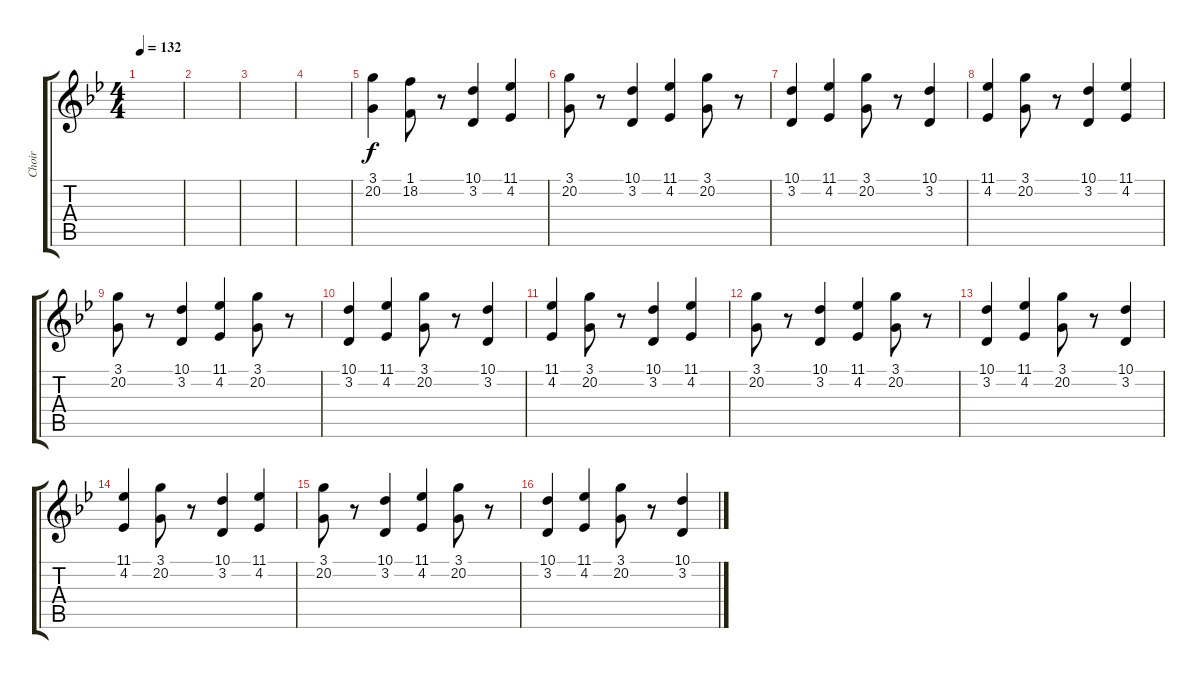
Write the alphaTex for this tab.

\track ("Choir" "Choir") {instrument tenorsax}
\staff {score tabs}
\tuning (E4 B3 G3 D3 A2 E2) {hide}
\ts (4 4)
\tempo 132
\clef g2
\ks bb
|
|
|
|
(3.1 20.2).4 (1.1 18.2).8 r.8 (10.1 3.2).4 (11.1 4.2).4 |
(3.1 20.2).8 r.8 (10.1 3.2).4 (11.1 4.2).4 (3.1 20.2).8 r.8 |
(10.1 3.2).4 (11.1 4.2).4 (3.1 20.2).8 r.8 (10.1 3.2).4 |
(11.1 4.2).4 (3.1 20.2).8 r.8 (10.1 3.2).4 (11.1 4.2).4 |
(3.1 20.2).8 r.8 (10.1 3.2).4 (11.1 4.2).4 (3.1 20.2).8 r.8 |
(10.1 3.2).4 (11.1 4.2).4 (3.1 20.2).8 r.8 (10.1 3.2).4 |
(11.1 4.2).4 (3.1 20.2).8 r.8 (10.1 3.2).4 (11.1 4.2).4 |
(3.1 20.2).8 r.8 (10.1 3.2).4 (11.1 4.2).4 (3.1 20.2).8 r.8 |
(10.1 3.2).4 (11.1 4.2).4 (3.1 20.2).8 r.8 (10.1 3.2).4 |
(11.1 4.2).4 (3.1 20.2).8 r.8 (10.1 3.2).4 (11.1 4.2).4 |
(3.1 20.2).8 r.8 (10.1 3.2).4 (11.1 4.2).4 (3.1 20.2).8 r.8 |
(10.1 3.2).4 (11.1 4.2).4 (3.1 20.2).8 r.8 (10.1 3.2).4
